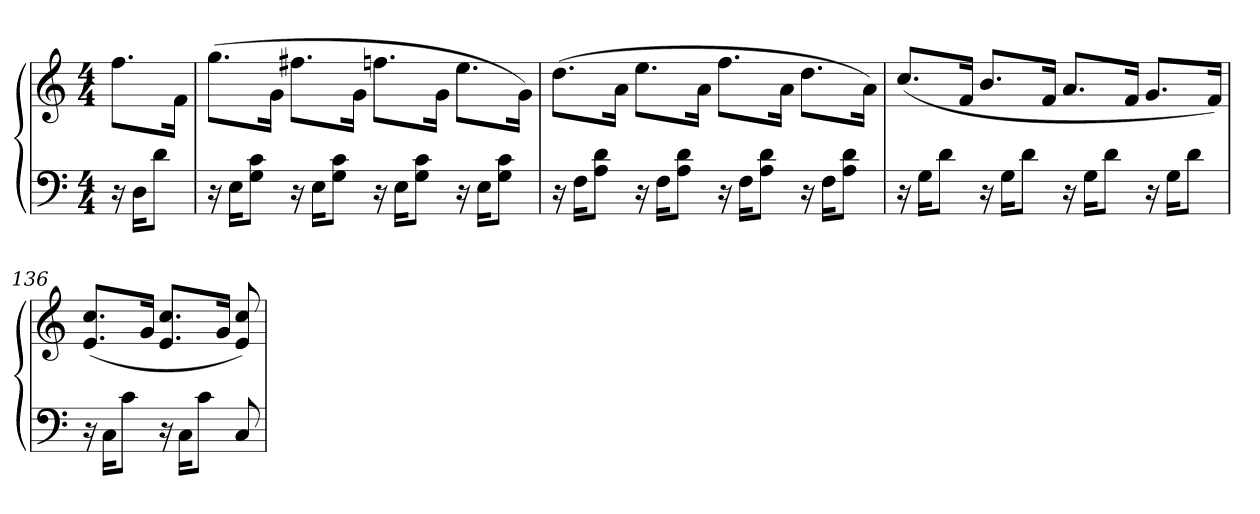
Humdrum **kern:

**kern	**kern
*part1	*part1
*staff2	*staff1
*clefF4	*clefG2
*k[]	*k[]
*C:	*C:
*M4/4	*M4/4
=	=
16r	8.ffL
16DKL	.
8dJ	.
.	16fJk
=133	=133
16r	(8.ggL
16EKL	.
8G 8cJ	.
.	16gJk
16r	8.ff#XL
16EKL	.
8G 8cJ	.
.	16gJk
16r	8.ffnL
16EKL	.
8G 8cJ	.
.	16gJk
16r	8.eeL
16EKL	.
8G 8cJ	.
.	16gJk)
=134	=134
16r	(8.ddL
16FKL	.
8A 8dJ	.
.	16aJk
16r	8.eeL
16FKL	.
8A 8dJ	.
.	16aJk
16r	8.ffL
16FKL	.
8A 8dJ	.
.	16aJk
16r	8.ddL
16FKL	.
8A 8dJ	.
.	16aJk)
=135	=135
16r	(8.ccL
16GKL	.
8dJ	.
.	16fJk
16r	8.bL
16GKL	.
8dJ	.
.	16fJk
16r	8.aL
16GKL	.
8dJ	.
.	16fJk
16r	8.gL
16GKL	.
8dJ	.
.	16fJk)
=136	=136
16r	(8.e 8.ccL
16CKL	.
8cJ	.
.	16gJk
16r	8.e 8.ccL
16CKL	.
8cJ	.
.	16gJk
8C	8e 8cc)
=	=
*-	*-
